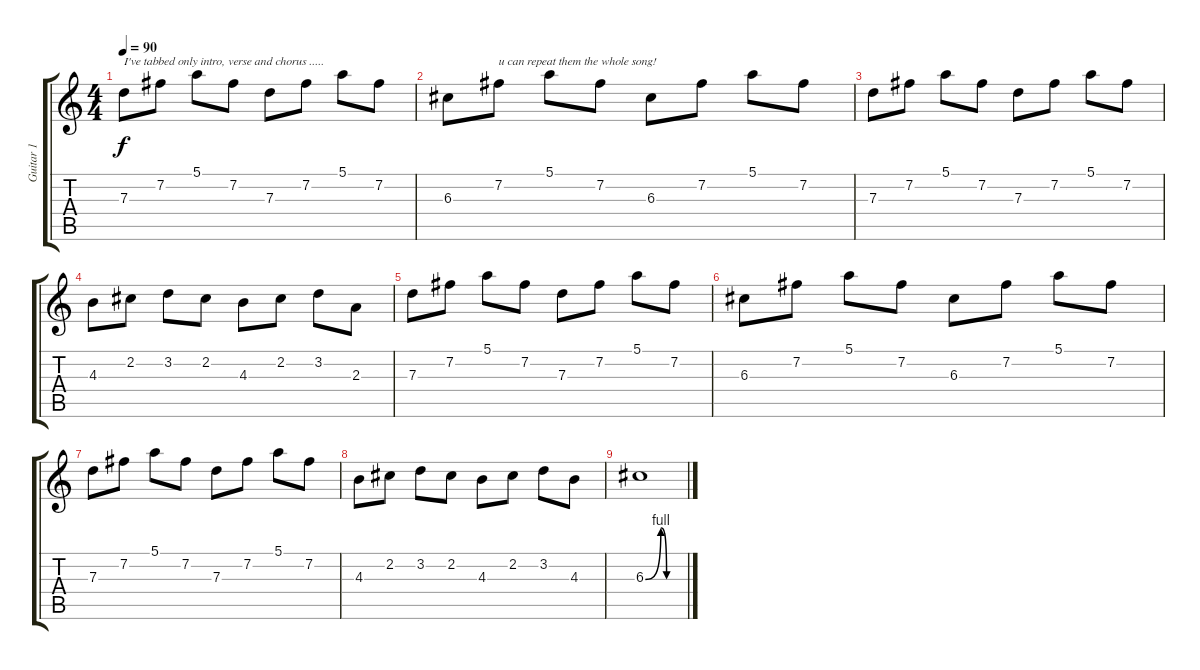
\track ("Guitar 1" "Guitar 1") {instrument electricguitarclean}
\staff {score tabs}
\tuning (E4 B3 G3 D3 A2 E2) {hide}
\ts (4 4)
\tempo 90
\clef g2
\ks c
7.3.8{txt "I've tabbed only intro, verse and chorus ..... " dy f instrument electricguitarclean} 7.2.8 5.1.8 7.2.8 7.3.8 7.2.8 5.1.8 7.2.8 |
6.3.8 7.2.8{txt "u can repeat them the whole song!"} 5.1.8 7.2.8 6.3.8 7.2.8 5.1.8 7.2.8 |
7.3.8 7.2.8 5.1.8 7.2.8 7.3.8 7.2.8 5.1.8 7.2.8 |
4.3.8 2.2.8 3.2.8 2.2.8 4.3.8 2.2.8 3.2.8 2.3.8 |
7.3.8 7.2.8 5.1.8 7.2.8 7.3.8 7.2.8 5.1.8 7.2.8 |
6.3.8 7.2.8 5.1.8 7.2.8 6.3.8 7.2.8 5.1.8 7.2.8 |
7.3.8 7.2.8 5.1.8 7.2.8 7.3.8 7.2.8 5.1.8 7.2.8 |
4.3.8 2.2.8 3.2.8 2.2.8 4.3.8 2.2.8 3.2.8 4.3.8 |
6.3{be (custom 0 0 24 4 33 0 60 0)}.1
